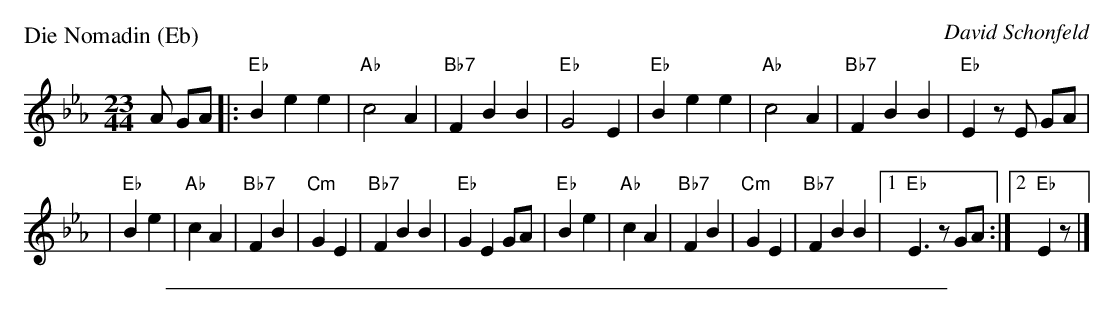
X:1
P: Die Nomadin (Eb)
C: David Schonfeld
M: 23/44
L: 1/8
K: Eb
A GA \
|:"Eb"B2 e2 e2 | "Ab"c4 A2 | "Bb7"F2 B2 B2 | "Eb"G4 E2 \
| "Eb"B2 e2 e2 | "Ab"c4 A2 | "Bb7"F2 B2 B2 | "Eb"E2 zE GA |
| "Eb"B2 e2 | "Ab"c2 A2 | "Bb7"F2 B2 | "Cm"G2 E2 \
| "Bb7"F2 B2 B2 | "Eb"G2 E2 GA | "Eb"B2 e2 | "Ab"c2 A2 \
| "Bb7"F2 B2 | "Cm"G2 E2 | "Bb7"F2 B2 B2 |1 "Eb"E3 zGA :|2 "Eb"E2 z |]
